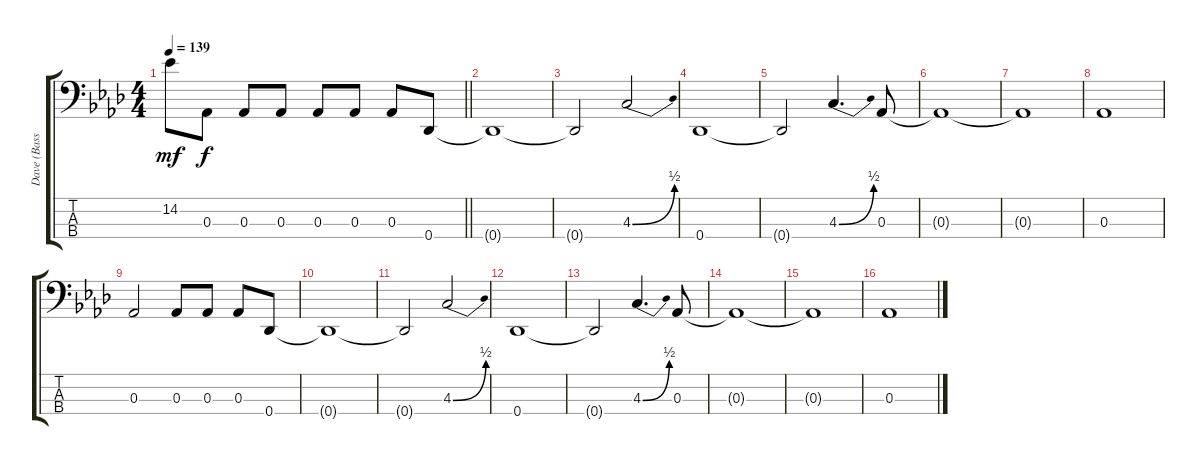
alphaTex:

\track ("Dave (Bass)" "Dave (Bass") {instrument electricbassfinger}
\staff {score tabs}
\tuning (Gb2 Db2 Ab1 Db1) {hide}
\ts (4 4)
\tempo 139
\clef f4
\barLineRight lightlight
\ks ab
14.2{t}.8{dy mf} 0.3.8{dy f} 0.3.8 0.3.8 0.3.8 0.3.8 0.3.8 0.4.8 |
0.4{t}.1 |
0.4{t}.2 4.3{be (bend 0 0 60 2)}.2 |
0.4.1 |
0.4{t}.2 4.3{be (bend 0 0 60 2)}.4{d} 0.3.8 |
0.3{t}.1 |
0.3{t}.1 |
0.3.1 |
0.3.2 0.3.8 0.3.8 0.3.8 0.4.8 |
0.4{t}.1 |
0.4{t}.2 4.3{be (bend 0 0 60 2)}.2 |
0.4.1 |
0.4{t}.2 4.3{be (bend 0 0 60 2)}.4{d} 0.3.8 |
0.3{t}.1 |
0.3{t}.1 |
0.3.1
